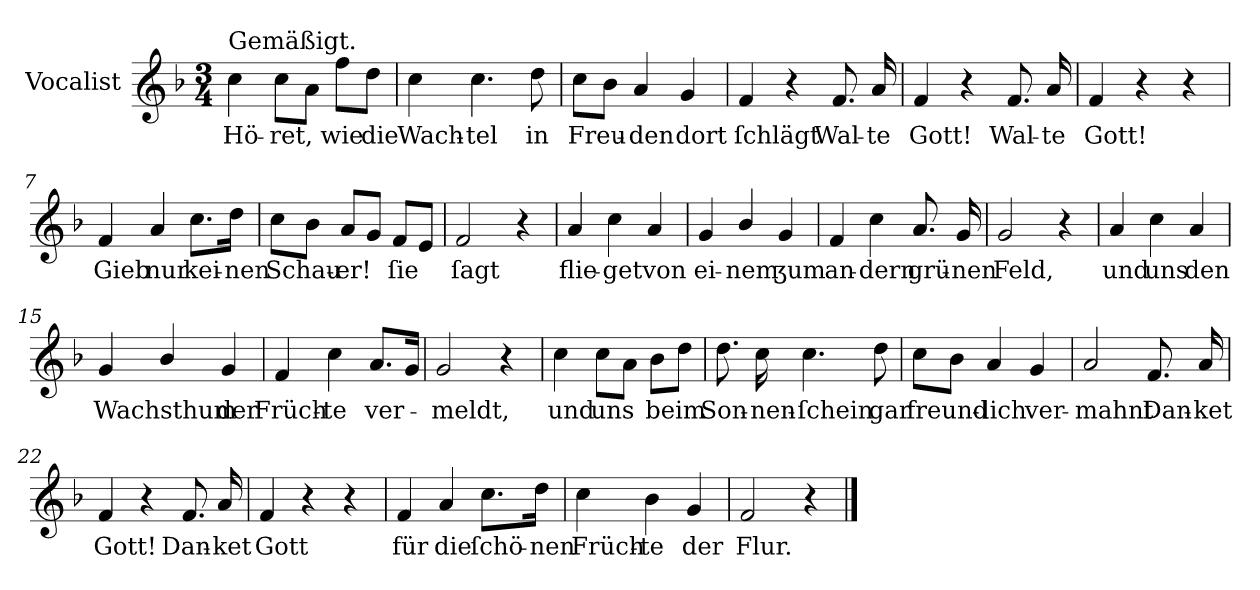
**kern	**text
*part1	*part1
*staff1	*staff1
*I"Vocalist	*
*clefG2	*
*k[b-]	*
*F:	*
*M3/4	*
=1	=1
!LO:TX:a:t=Gemäßigt.	!
4cc	Hö-
8ccL	-ret,
8aJ	.
8ffL	wie
8ddJ	die
=2	=2
4cc	Wach-
4.cc	-tel
8dd	in
=3	=3
8ccL	Freu-
8b-J	.
4a	-den
4g	dort
=4	=4
4f	ſchlägt
4r	.
8.f	Wal-
16a	-te
=5	=5
4f	Gott!
4r	.
8.f	Wal-
16a	-te
=6	=6
4f	Gott!
4r	.
4r	.
=7	=7
4f	Gieb
4a	nur
8.ccL	kei-
16ddJk	-nen
=8	=8
8ccL	Schau-
8b-J	.
8aL	-er!
8gJ	.
8fL	ſie
8eJ	.
=9	=9
2f	ſagt
4r	.
=10	=10
4a	flie-
4cc	-get
4a	von
=11	=11
4g	ei-
4b-/	-nem
4g	ʒum
=12	=12
4f	an-
4cc	-dern
8.a	grü-
16g	-nen
=13	=13
2g	Feld,
4r	.
=14	=14
4a	und
4cc	uns
4a	den
=15	=15
4g	Wachsthum
4b-/	.
4g	der
=16	=16
4f	Früch-
4cc	-te
8.aL	ver-
16gJk	.
=17	=17
2g	-meldt,
4r	.
=18	=18
4cc	und
8ccL	uns
8aJ	.
8b-L	beim
8ddJ	.
=19	=19
8.dd	Son-
16cc	-nen-
4.cc	-ſchein
8dd	gar
=20	=20
8ccL	freund-
8b-J	.
4a	-lich
4g	ver-
=21	=21
2a	-mahnt
8.f	Dan-
16a	-ket
=22	=22
4f	Gott!
4r	.
8.f	Dan-
16a	-ket
=23	=23
4f	Gott
4r	.
4r	.
=24	=24
4f	für
4a	die
8.ccL	ſchö-
16ddJk	-nen
=25	=25
4cc	Früch-
4b-	-te
4g	der
=26	=26
2f	Flur.
4r	.
==	==
*-	*-
